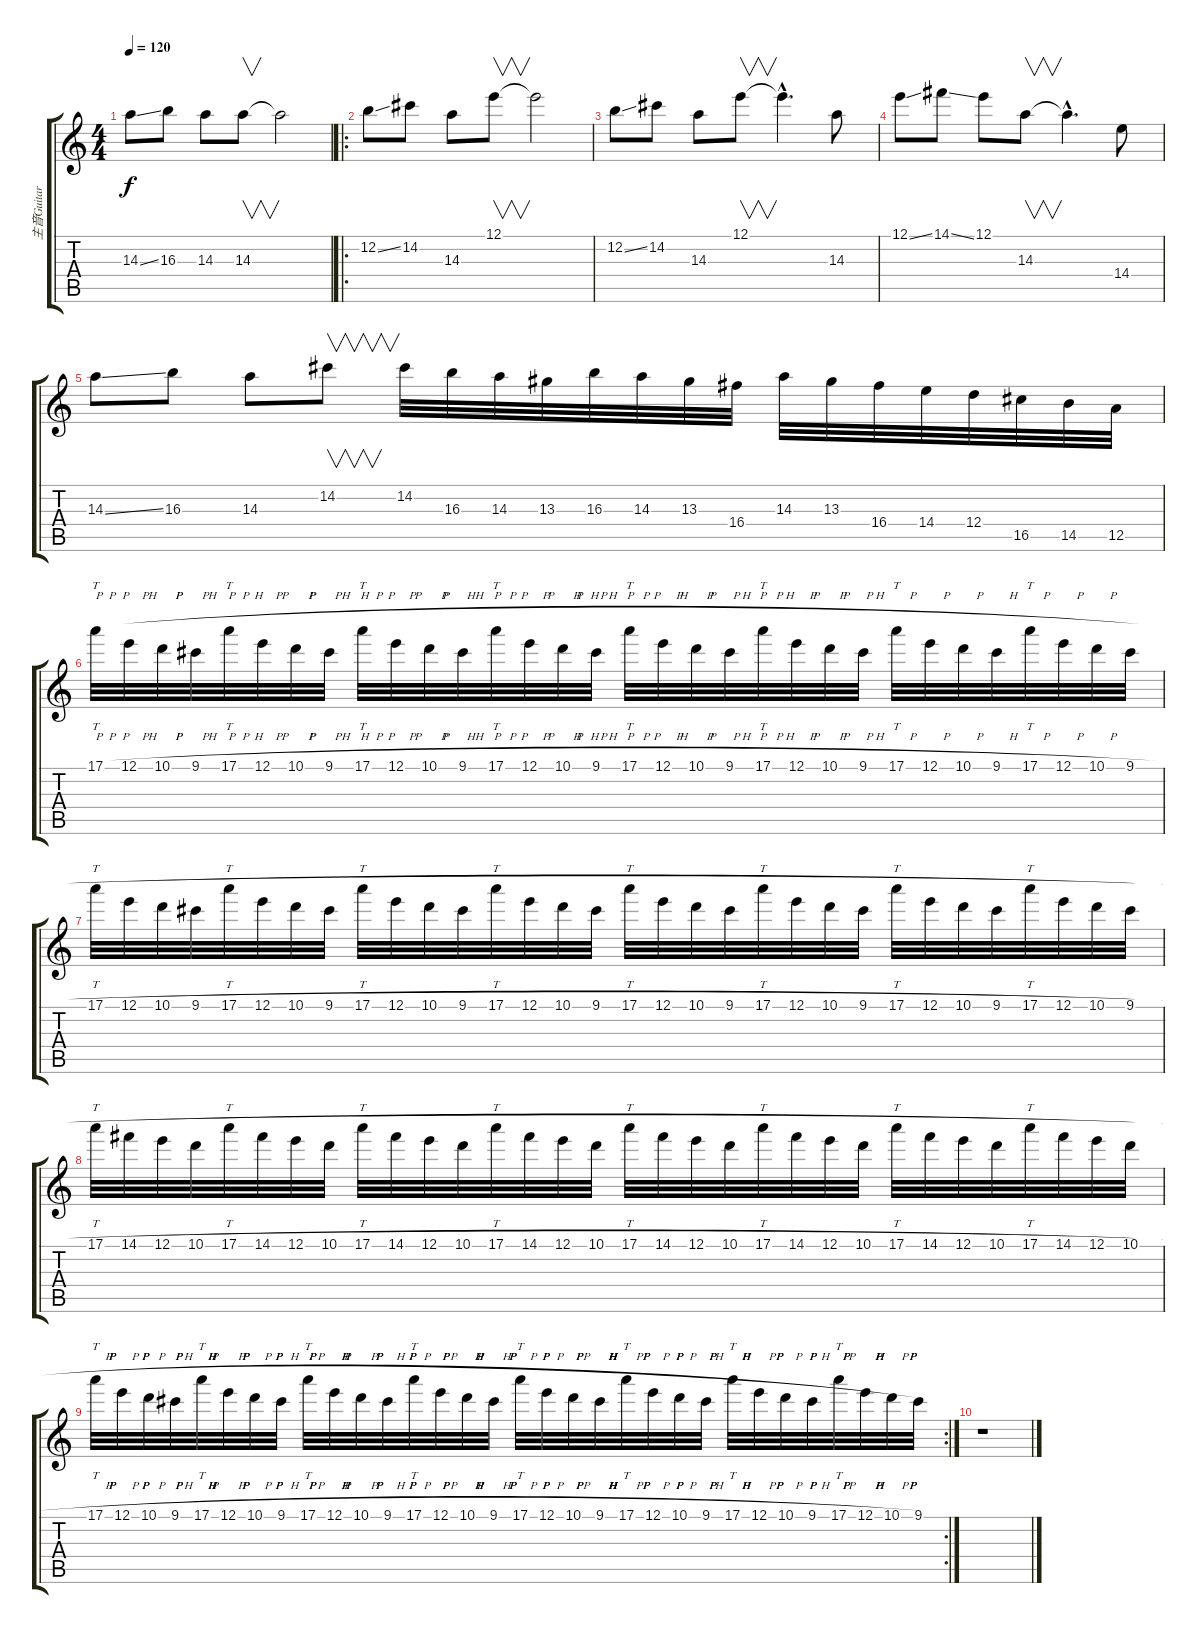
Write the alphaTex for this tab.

\track ("主音Guitar" "主音Guitar") {instrument overdrivenguitar}
\staff {score tabs}
\tuning (E4 B3 G3 D3 A2 E2) {hide}
\ts (4 4)
\tempo 120
\clef g2
\ks c
14.3{ss}.8{dy f} 16.3.8 14.3.8 14.3.8{v} 14.3{t}.2 |
\ro
12.2{ss}.8 14.2.8 14.3.8 12.1.8{v} 12.1{t}.2 |
12.2{ss}.8 14.2.8 14.3.8 12.1.8{v} 12.1{hac t}.4{d} 14.3.8 |
12.1{ss}.8 14.1{ss}.8 12.1.8 14.3.8{v} 14.3{hac t}.4{d} 14.4.8 |
14.3{ss}.8 16.3.8 14.3.8 14.2.8{v} 14.2.32 16.3.32 14.3.32 13.3.32 16.3.32 14.3.32 13.3.32 16.4.32 14.3.32 13.3.32 16.4.32 14.4.32 12.4.32 16.5.32 14.5.32 12.5.32 |
17.1{h}.32{tt} 12.1{h}.32 10.1{h}.32 9.1{h}.32 17.1{h}.32{tt} 12.1{h}.32 10.1{h}.32 9.1{h}.32 17.1{h}.32{tt} 12.1{h}.32 10.1{h}.32 9.1{h}.32 17.1{h}.32{tt} 12.1{h}.32 10.1{h}.32 9.1{h}.32 17.1{h}.32{tt} 12.1{h}.32 10.1{h}.32 9.1{h}.32 17.1{h}.32{tt} 12.1{h}.32 10.1{h}.32 9.1{h}.32 17.1{h}.32{tt} 12.1{h}.32 10.1{h}.32 9.1{h}.32 17.1{h}.32{tt} 12.1{h}.32 10.1{h}.32 9.1{h}.32 |
17.1{h}.32{tt} 12.1{h}.32 10.1{h}.32 9.1{h}.32 17.1{h}.32{tt} 12.1{h}.32 10.1{h}.32 9.1{h}.32 17.1{h}.32{tt} 12.1{h}.32 10.1{h}.32 9.1{h}.32 17.1{h}.32{tt} 12.1{h}.32 10.1{h}.32 9.1{h}.32 17.1{h}.32{tt} 12.1{h}.32 10.1{h}.32 9.1{h}.32 17.1{h}.32{tt} 12.1{h}.32 10.1{h}.32 9.1{h}.32 17.1{h}.32{tt} 12.1{h}.32 10.1{h}.32 9.1{h}.32 17.1{h}.32{tt} 12.1{h}.32 10.1{h}.32 9.1{h}.32 |
17.1{h}.32{tt} 14.1{h}.32 12.1{h}.32 10.1{h}.32 17.1{h}.32{tt} 14.1{h}.32 12.1{h}.32 10.1{h}.32 17.1{h}.32{tt} 14.1{h}.32 12.1{h}.32 10.1{h}.32 17.1{h}.32{tt} 14.1{h}.32 12.1{h}.32 10.1{h}.32 17.1{h}.32{tt} 14.1{h}.32 12.1{h}.32 10.1{h}.32 17.1{h}.32{tt} 14.1{h}.32 12.1{h}.32 10.1{h}.32 17.1{h}.32{tt} 14.1{h}.32 12.1{h}.32 10.1{h}.32 17.1{h}.32{tt} 14.1{h}.32 12.1{h}.32 10.1{h}.32 |
\rc 2
17.1{h}.32{tt} 12.1{h}.32 10.1{h}.32 9.1{h}.32 17.1{h}.32{tt} 12.1{h}.32 10.1{h}.32 9.1{h}.32 17.1{h}.32{tt} 12.1{h}.32 10.1{h}.32 9.1{h}.32 17.1{h}.32{tt} 12.1{h}.32 10.1{h}.32 9.1{h}.32 17.1{h}.32{tt} 12.1{h}.32 10.1{h}.32 9.1{h}.32 17.1{h}.32{tt} 12.1{h}.32 10.1{h}.32 9.1{h}.32 17.1{h}.32{tt} 12.1{h}.32 10.1{h}.32 9.1{h}.32 17.1{h}.32{tt} 12.1{h}.32 10.1{h}.32 9.1.32 |
r.1
